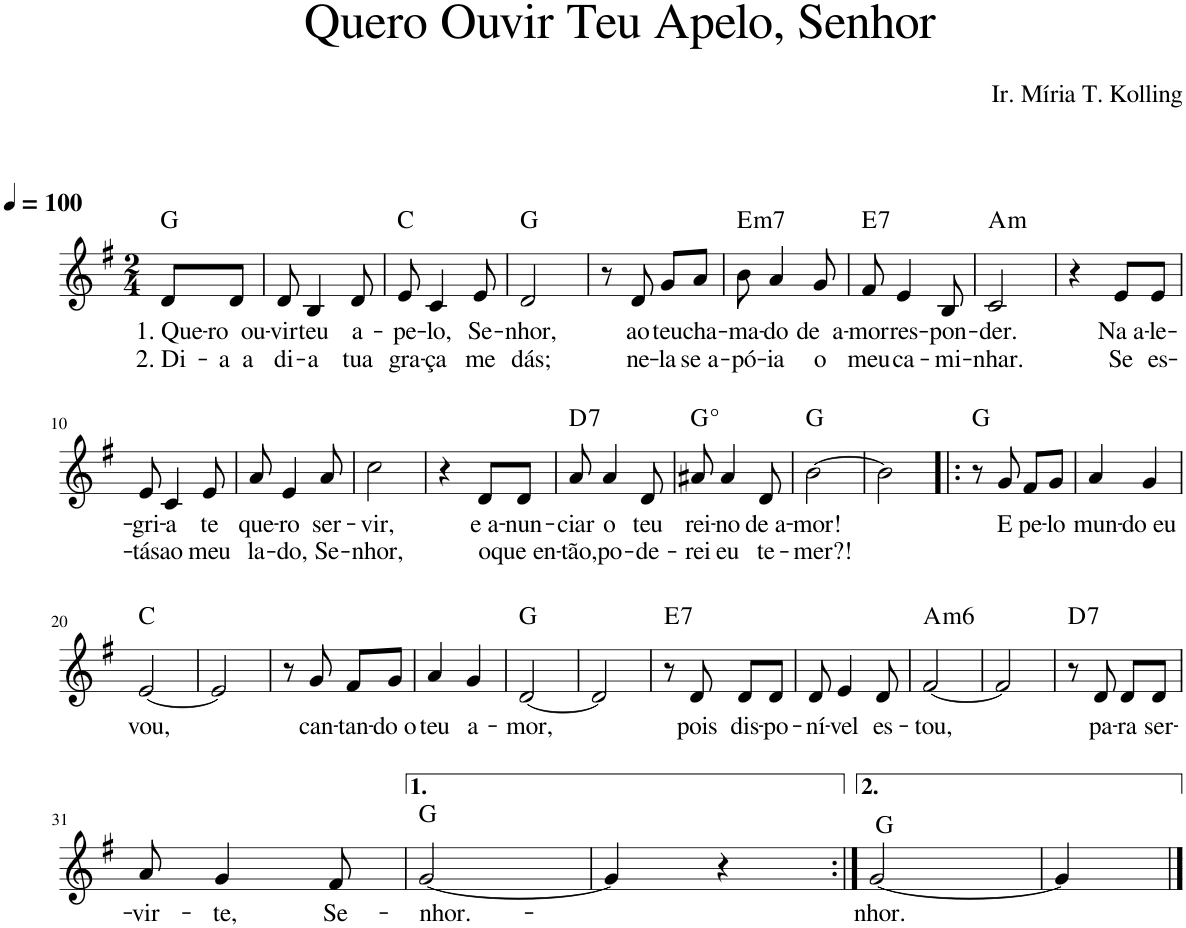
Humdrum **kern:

**kern	**text	**text	**harte
*part1	*part1	*part1	*part1
*staff1	*staff1	*staff1	*
*I"Voz	*	*	*
*I'Vo.	*	*	*
*clefG2	*	*	*
*k[f#]	*	*	*
*M2/4	*	*	*
*MM100	*	*	*
=1	=1	=1	=1
!	!LO:LY:b	!LO:LY:b	!
8d/L	1. Que-	2. Di-	G:maj
!	!LO:LY:b	!LO:LY:b	!
8d/J	-ro ou-	-a a	.
=2	=2	=2	=2
!	!LO:LY:b	!LO:LY:b	!
8d/	-vir	di-	.
!	!LO:LY:b	!LO:LY:b	!
4B/	teu	-a	.
!	!LO:LY:b	!LO:LY:b	!
8d/	a-	tua	.
=3	=3	=3	=3
!	!LO:LY:b	!LO:LY:b	!
8e/	-pe-	gra-	C:maj
!	!LO:LY:b	!LO:LY:b	!
4c/	-lo,	-ça	.
!	!LO:LY:b	!LO:LY:b	!
8e/	Se-	me	.
=4	=4	=4	=4
!	!LO:LY:b	!LO:LY:b	!
2d/	-nhor,	dás;	G:maj
=5	=5	=5	=5
8r	.	.	.
!	!LO:LY:b	!LO:LY:b	!
8d/	ao	ne-	.
!	!LO:LY:b	!LO:LY:b	!
8g/L	teu	-la	.
!	!LO:LY:b	!LO:LY:b	!
8a/J	cha-	se a-	.
=6	=6	=6	=6
!	!LO:LY:b	!LO:LY:b	!LO:H:kt=m7
8b\	-ma-	-pó-	E:min7
!	!LO:LY:b	!LO:LY:b	!
4a/	-do	-ia	.
!	!LO:LY:b	!LO:LY:b	!
8g/	de a-	o	.
=7	=7	=7	=7
!	!LO:LY:b	!LO:LY:b	!LO:H:kt=7
8f#/	-mor	meu	E:7
!	!LO:LY:b	!LO:LY:b	!
4e/	res-	ca-	.
!	!LO:LY:b	!LO:LY:b	!
8B/	-pon-	-mi-	.
=8	=8	=8	=8
!	!LO:LY:b	!LO:LY:b	!LO:H:kt=m
2c/	-der.	-nhar.	A:min
=9	=9	=9	=9
4r	.	.	.
!	!LO:LY:b	!LO:LY:b	!
8e/L	Na a-	Se	.
!	!LO:LY:b	!LO:LY:b	!
8e/J	-le-	es-	.
!!LO:LB:g=z
=10	=10	=10	=10
!	!LO:LY:b	!LO:LY:b	!
8e/	-gri-	-tás	.
!	!LO:LY:b	!LO:LY:b	!
4c/	-a	ao	.
!	!LO:LY:b	!LO:LY:b	!
8e/	te	meu	.
=11	=11	=11	=11
!	!LO:LY:b	!LO:LY:b	!
8a/	que-	la-	.
!	!LO:LY:b	!LO:LY:b	!
4e/	-ro	-do,	.
!	!LO:LY:b	!LO:LY:b	!
8a/	ser-	Se-	.
=12	=12	=12	=12
!	!LO:LY:b	!LO:LY:b	!
2cc\	-vir,	-nhor,	.
=13	=13	=13	=13
4r	.	.	.
!	!LO:LY:b	!LO:LY:b	!
8d/L	e a-	o	.
!	!LO:LY:b	!LO:LY:b	!
8d/J	-nun-	que en-	.
=14	=14	=14	=14
!	!LO:LY:b	!LO:LY:b	!LO:H:kt=7
8a/	-ciar	-tão,	D:7
!	!LO:LY:b	!LO:LY:b	!
4a/	o	po-	.
!	!LO:LY:b	!LO:LY:b	!
8d/	teu	-de-	.
=15	=15	=15	=15
!	!LO:LY:b	!LO:LY:b	!LO:H:kt=°
8a#X/	rei-	-rei	.
!	!LO:LY:b	!LO:LY:b	!
4a#/	-no	eu	.
!	!LO:LY:b	!LO:LY:b	!
8d/	de a-	te-	.
=16	=16	=16	=16
!	!LO:LY:b	!LO:LY:b	!
[2b\	-mor!	-mer?!	G:maj
=17	=17	=17	=17
2b\]	.	.	.
=18!|:	=18!|:	=18!|:	=18!|:
8r	.	.	G:maj
!	!LO:LY:b	!	!
8g/	E	.	.
!	!LO:LY:b	!	!
8f#/L	pe-	.	.
!	!LO:LY:b	!	!
8g/J	-lo	.	.
=19	=19	=19	=19
!	!LO:LY:b	!	!
4a/	mun-	.	.
!	!LO:LY:b	!	!
4g/	-do eu	.	.
!!LO:LB:g=z
=20	=20	=20	=20
!	!LO:LY:b	!	!
[2e/	vou,	.	C:maj
=21	=21	=21	=21
2e/]	.	.	.
=22	=22	=22	=22
8r	.	.	.
!	!LO:LY:b	!	!
8g/	can-	.	.
!	!LO:LY:b	!	!
8f#/L	-tan-	.	.
!	!LO:LY:b	!	!
8g/J	-do o	.	.
=23	=23	=23	=23
!	!LO:LY:b	!	!
4a/	teu	.	.
!	!LO:LY:b	!	!
4g/	a-	.	.
=24	=24	=24	=24
!	!LO:LY:b	!	!
[2d/	-mor,	.	G:maj
=25	=25	=25	=25
2d/]	.	.	.
=26	=26	=26	=26
!	!	!	!LO:H:kt=7
8r	.	.	E:7
!	!LO:LY:b	!	!
8d/	pois	.	.
!	!LO:LY:b	!	!
8d/L	dis-	.	.
!	!LO:LY:b	!	!
8d/J	-po-	.	.
=27	=27	=27	=27
!	!LO:LY:b	!	!
8d/	-ní-	.	.
!	!LO:LY:b	!	!
4e/	-vel	.	.
!	!LO:LY:b	!	!
8d/	es-	.	.
=28	=28	=28	=28
!	!LO:LY:b	!	!LO:H:kt=m6
[2f#/	-tou,	.	A:min6
=29	=29	=29	=29
2f#/]	.	.	.
=30	=30	=30	=30
!	!	!	!LO:H:kt=7
8r	.	.	D:7
!	!LO:LY:b	!	!
8d/	pa-	.	.
!	!LO:LY:b	!	!
8d/L	-ra	.	.
!	!LO:LY:b	!	!
8d/J	ser-	.	.
!!LO:LB:g=z
=31	=31	=31	=31
!	!LO:LY:b	!	!
8a/	-vir-	.	.
!	!LO:LY:b	!	!
4g/	-te,	.	.
!	!LO:LY:b	!	!
8f#/	Se-	.	.
=32	=32	=32	=32
!	!LO:LY:b	!	!
[2g/	-nhor.-	.	G:maj
=33	=33	=33	=33
4g/]	.	.	.
4r	.	.	.
=34:|!	=34:|!	=34:|!	=34:|!
!	!LO:LY:b	!	!
[2g/	nhor.	.	G:maj
=35	=35	=35	=35
4g/]	.	.	.
==	==	==	==
*-	*-	*-	*-
